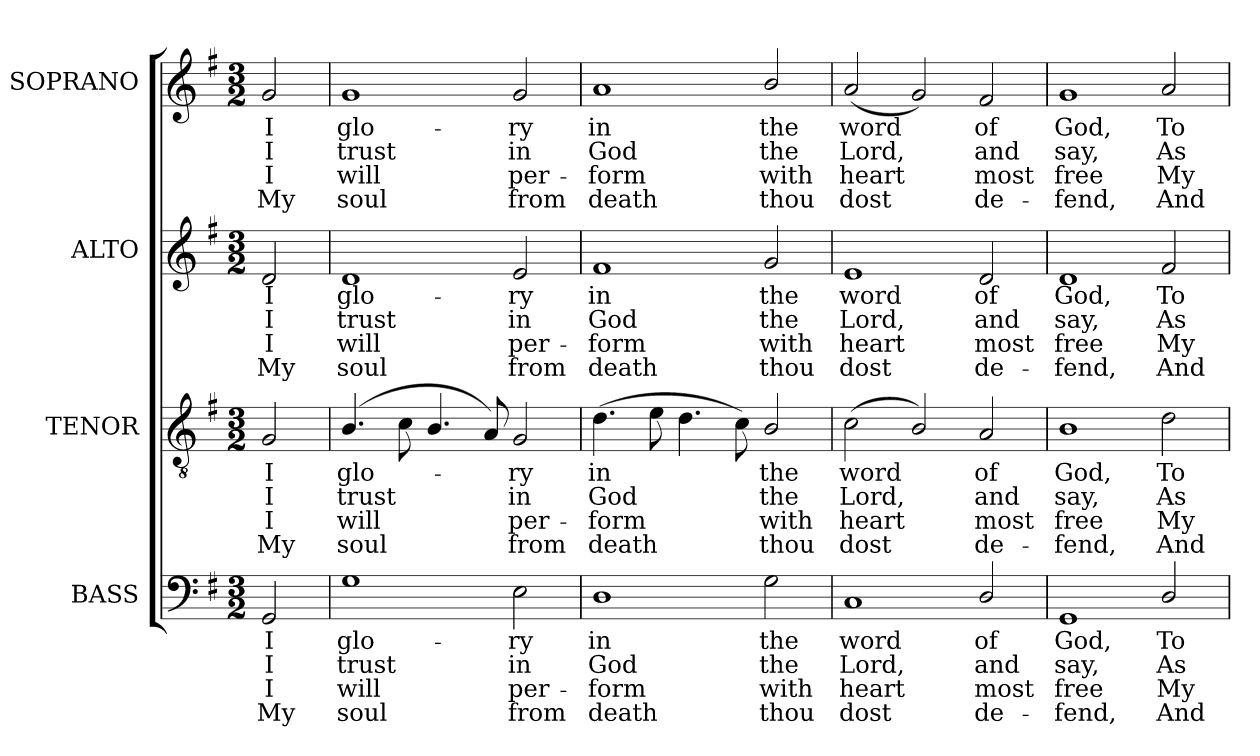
**kern	**text	**text	**text	**text	**kern	**text	**text	**text	**text	**kern	**text	**text	**text	**text	**kern	**text	**text	**text	**text
*part4	*part4	*part4	*part4	*part4	*part3	*part3	*part3	*part3	*part3	*part2	*part2	*part2	*part2	*part2	*part1	*part1	*part1	*part1	*part1
*staff4	*staff4	*staff4	*staff4	*staff4	*staff3	*staff3	*staff3	*staff3	*staff3	*staff2	*staff2	*staff2	*staff2	*staff2	*staff1	*staff1	*staff1	*staff1	*staff1
*I"BASS	*	*	*	*	*I"TENOR	*	*	*	*	*I"ALTO	*	*	*	*	*I"SOPRANO	*	*	*	*
*I'B.	*	*	*	*	*I'T.	*	*	*	*	*I'A.	*	*	*	*	*I'S.	*	*	*	*
!!LO:PB:g=z
*clefF4	*	*	*	*	*clefGv2	*	*	*	*	*clefG2	*	*	*	*	*clefG2	*	*	*	*
*	*	*	*	*	*ITrd7c12	*	*	*	*	*	*	*	*	*	*	*	*	*	*
*k[f#]	*	*	*	*	*k[f#]	*	*	*	*	*k[f#]	*	*	*	*	*k[f#]	*	*	*	*
*G:	*	*	*	*	*G:	*	*	*	*	*G:	*	*	*	*	*G:	*	*	*	*
*M3/2	*	*	*	*	*M3/2	*	*	*	*	*M3/2	*	*	*	*	*M3/2	*	*	*	*
=	=	=	=	=	=	=	=	=	=	=	=	=	=	=	=	=	=	=	=
!	!LO:LY:b:color=#000000	!LO:LY:b:color=#000000	!LO:LY:b:color=#000000	!LO:LY:b:color=#000000	!	!	!	!	!	!	!	!	!	!	!	!	!	!	!
!	!	!	!	!	!	!LO:LY:b:color=#000000	!LO:LY:b:color=#000000	!LO:LY:b:color=#000000	!LO:LY:b:color=#000000	!	!	!	!	!	!	!	!	!	!
!	!	!	!	!	!	!	!	!	!	!	!LO:LY:b:color=#000000	!LO:LY:b:color=#000000	!LO:LY:b:color=#000000	!LO:LY:b:color=#000000	!	!	!	!	!
!	!	!	!	!	!	!	!	!	!	!	!	!	!	!	!	!LO:LY:b:color=#000000	!LO:LY:b:color=#000000	!LO:LY:b:color=#000000	!LO:LY:b:color=#000000
2GGi/	I	I	I	My	2GGi/	I	I	I	My	2di/	I	I	I	My	2gi/	I	I	I	My
=1	=1	=1	=1	=1	=1	=1	=1	=1	=1	=1	=1	=1	=1	=1	=1	=1	=1	=1	=1
!	!LO:LY:b:color=#000000	!LO:LY:b:color=#000000	!LO:LY:b:color=#000000	!LO:LY:b:color=#000000	!	!	!	!	!	!	!	!	!	!	!	!	!	!	!
!	!	!	!	!	!	!LO:LY:b:color=#000000	!LO:LY:b:color=#000000	!LO:LY:b:color=#000000	!LO:LY:b:color=#000000	!	!	!	!	!	!	!	!	!	!
!	!	!	!	!	!	!	!	!	!	!	!LO:LY:b:color=#000000	!LO:LY:b:color=#000000	!LO:LY:b:color=#000000	!LO:LY:b:color=#000000	!	!	!	!	!
!	!	!	!	!	!	!	!	!	!	!	!	!	!	!	!	!LO:LY:b:color=#000000	!LO:LY:b:color=#000000	!LO:LY:b:color=#000000	!LO:LY:b:color=#000000
1Gi	glo-	trust	will	soul	(4.BBi/	glo-	trust	will	soul	1di	glo-	trust	will	soul	1gi	glo-	trust	will	soul
.	.	.	.	.	8Ci\	.	.	.	.	.	.	.	.	.	.	.	.	.	.
.	.	.	.	.	4.BBi/	.	.	.	.	.	.	.	.	.	.	.	.	.	.
.	.	.	.	.	8AAi/)	.	.	.	.	.	.	.	.	.	.	.	.	.	.
!	!LO:LY:b:color=#000000	!LO:LY:b:color=#000000	!LO:LY:b:color=#000000	!LO:LY:b:color=#000000	!	!	!	!	!	!	!	!	!	!	!	!	!	!	!
!	!	!	!	!	!	!LO:LY:b:color=#000000	!LO:LY:b:color=#000000	!LO:LY:b:color=#000000	!LO:LY:b:color=#000000	!	!	!	!	!	!	!	!	!	!
!	!	!	!	!	!	!	!	!	!	!	!LO:LY:b:color=#000000	!LO:LY:b:color=#000000	!LO:LY:b:color=#000000	!LO:LY:b:color=#000000	!	!	!	!	!
!	!	!	!	!	!	!	!	!	!	!	!	!	!	!	!	!LO:LY:b:color=#000000	!LO:LY:b:color=#000000	!LO:LY:b:color=#000000	!LO:LY:b:color=#000000
2Ei\	-ry	in	per-	-from	2GGi/	-ry	in	per-	-from	2ei/	-ry	in	per-	-from	2gi/	-ry	in	per-	-from
=2	=2	=2	=2	=2	=2	=2	=2	=2	=2	=2	=2	=2	=2	=2	=2	=2	=2	=2	=2
!	!LO:LY:b:color=#000000	!LO:LY:b:color=#000000	!LO:LY:b:color=#000000	!LO:LY:b:color=#000000	!	!	!	!	!	!	!	!	!	!	!	!	!	!	!
!	!	!	!	!	!	!LO:LY:b:color=#000000	!LO:LY:b:color=#000000	!LO:LY:b:color=#000000	!LO:LY:b:color=#000000	!	!	!	!	!	!	!	!	!	!
!	!	!	!	!	!	!	!	!	!	!	!LO:LY:b:color=#000000	!LO:LY:b:color=#000000	!LO:LY:b:color=#000000	!LO:LY:b:color=#000000	!	!	!	!	!
!	!	!	!	!	!	!	!	!	!	!	!	!	!	!	!	!LO:LY:b:color=#000000	!LO:LY:b:color=#000000	!LO:LY:b:color=#000000	!LO:LY:b:color=#000000
1Di	in	God	form	death	(4.Di\	in	God	form	death	1f#i	in	God	form	death	1ai	in	God	form	death
.	.	.	.	.	8Ei\	.	.	.	.	.	.	.	.	.	.	.	.	.	.
.	.	.	.	.	4.Di\	.	.	.	.	.	.	.	.	.	.	.	.	.	.
.	.	.	.	.	8Ci\)	.	.	.	.	.	.	.	.	.	.	.	.	.	.
!	!LO:LY:b:color=#000000	!LO:LY:b:color=#000000	!LO:LY:b:color=#000000	!LO:LY:b:color=#000000	!	!	!	!	!	!	!	!	!	!	!	!	!	!	!
!	!	!	!	!	!	!LO:LY:b:color=#000000	!LO:LY:b:color=#000000	!LO:LY:b:color=#000000	!LO:LY:b:color=#000000	!	!	!	!	!	!	!	!	!	!
!	!	!	!	!	!	!	!	!	!	!	!LO:LY:b:color=#000000	!LO:LY:b:color=#000000	!LO:LY:b:color=#000000	!LO:LY:b:color=#000000	!	!	!	!	!
!	!	!	!	!	!	!	!	!	!	!	!	!	!	!	!	!LO:LY:b:color=#000000	!LO:LY:b:color=#000000	!LO:LY:b:color=#000000	!LO:LY:b:color=#000000
2Gi\	the	the	with	thou	2BBi/	the	the	with	thou	2gi/	the	the	with	thou	2bi/	the	the	with	thou
=3	=3	=3	=3	=3	=3	=3	=3	=3	=3	=3	=3	=3	=3	=3	=3	=3	=3	=3	=3
!	!LO:LY:b:color=#000000	!LO:LY:b:color=#000000	!LO:LY:b:color=#000000	!LO:LY:b:color=#000000	!	!	!	!	!	!	!	!	!	!	!	!	!	!	!
!	!	!	!	!	!	!LO:LY:b:color=#000000	!LO:LY:b:color=#000000	!LO:LY:b:color=#000000	!LO:LY:b:color=#000000	!	!	!	!	!	!	!	!	!	!
!	!	!	!	!	!	!	!	!	!	!	!LO:LY:b:color=#000000	!LO:LY:b:color=#000000	!LO:LY:b:color=#000000	!LO:LY:b:color=#000000	!	!	!	!	!
!	!	!	!	!	!	!	!	!	!	!	!	!	!	!	!	!LO:LY:b:color=#000000	!LO:LY:b:color=#000000	!LO:LY:b:color=#000000	!LO:LY:b:color=#000000
1Ci	word	Lord,	heart	dost	(2Ci\	word	Lord,	heart	dost	1ei	word	Lord,	heart	dost	(2ai/	word	Lord,	heart	dost
.	.	.	.	.	2BBi/)	.	.	.	.	.	.	.	.	.	2gi/)	.	.	.	.
!	!LO:LY:b:color=#000000	!LO:LY:b:color=#000000	!LO:LY:b:color=#000000	!LO:LY:b:color=#000000	!	!	!	!	!	!	!	!	!	!	!	!	!	!	!
!	!	!	!	!	!	!LO:LY:b:color=#000000	!LO:LY:b:color=#000000	!LO:LY:b:color=#000000	!LO:LY:b:color=#000000	!	!	!	!	!	!	!	!	!	!
!	!	!	!	!	!	!	!	!	!	!	!LO:LY:b:color=#000000	!LO:LY:b:color=#000000	!LO:LY:b:color=#000000	!LO:LY:b:color=#000000	!	!	!	!	!
!	!	!	!	!	!	!	!	!	!	!	!	!	!	!	!	!LO:LY:b:color=#000000	!LO:LY:b:color=#000000	!LO:LY:b:color=#000000	!LO:LY:b:color=#000000
2Di/	of	and	most	de-	2AAi/	of	and	most	de-	2di/	of	and	most	de-	2f#i/	of	and	most	de-
=4	=4	=4	=4	=4	=4	=4	=4	=4	=4	=4	=4	=4	=4	=4	=4	=4	=4	=4	=4
!	!LO:LY:b:color=#000000	!LO:LY:b:color=#000000	!LO:LY:b:color=#000000	!LO:LY:b:color=#000000	!	!	!	!	!	!	!	!	!	!	!	!	!	!	!
!	!	!	!	!	!	!LO:LY:b:color=#000000	!LO:LY:b:color=#000000	!LO:LY:b:color=#000000	!LO:LY:b:color=#000000	!	!	!	!	!	!	!	!	!	!
!	!	!	!	!	!	!	!	!	!	!	!LO:LY:b:color=#000000	!LO:LY:b:color=#000000	!LO:LY:b:color=#000000	!LO:LY:b:color=#000000	!	!	!	!	!
!	!	!	!	!	!	!	!	!	!	!	!	!	!	!	!	!LO:LY:b:color=#000000	!LO:LY:b:color=#000000	!LO:LY:b:color=#000000	!LO:LY:b:color=#000000
1GGi	God,	say,	-free	fend,	1BBi	God,	say,	-free	fend,	1di	God,	say,	-free	fend,	1gi	God,	say,	-free	fend,
!	!LO:LY:b:color=#000000	!LO:LY:b:color=#000000	!LO:LY:b:color=#000000	!LO:LY:b:color=#000000	!	!	!	!	!	!	!	!	!	!	!	!	!	!	!
!	!	!	!	!	!	!LO:LY:b:color=#000000	!LO:LY:b:color=#000000	!LO:LY:b:color=#000000	!LO:LY:b:color=#000000	!	!	!	!	!	!	!	!	!	!
!	!	!	!	!	!	!	!	!	!	!	!LO:LY:b:color=#000000	!LO:LY:b:color=#000000	!LO:LY:b:color=#000000	!LO:LY:b:color=#000000	!	!	!	!	!
!	!	!	!	!	!	!	!	!	!	!	!	!	!	!	!	!LO:LY:b:color=#000000	!LO:LY:b:color=#000000	!LO:LY:b:color=#000000	!LO:LY:b:color=#000000
2Di/	To	As	My	And	2Di\	To	As	My	And	2f#i/	To	As	My	And	2ai/	To	As	My	And
=	=	=	=	=	=	=	=	=	=	=	=	=	=	=	=	=	=	=	=
*-	*-	*-	*-	*-	*-	*-	*-	*-	*-	*-	*-	*-	*-	*-	*-	*-	*-	*-	*-
